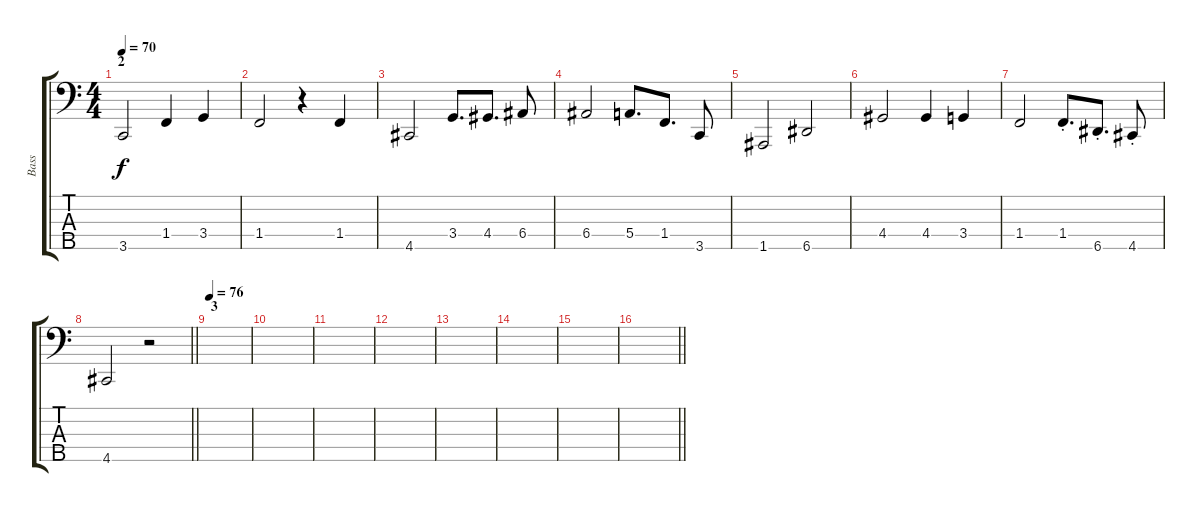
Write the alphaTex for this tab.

\track ("Bass" "Bass") {instrument electricbassfinger}
\staff {score tabs}
\tuning (G2 D2 A1 E1 A0) {hide}
\ts (4 4)
\section ("" "2")
\tempo 70
\clef f4
\ks c
3.5.2{dy f} 1.4.4 3.4.4 |
1.4.2 r.4 1.4.4 |
4.5.2 3.4.8{d} 4.4.8{d} 6.4.8 |
6.4.2 5.4.8{d} 1.4.8{d} 3.5.8 |
1.5.2 6.5.2 |
4.4.2 4.4.4 3.4.4 |
1.4.2 1.4{st}.8{d} 6.5{st}.8{d} 4.5{st}.8 |
\barLineRight lightlight
4.5.2 r.2 |
\section ("" "3")
\tempo 76
|
|
|
|
|
|
|
\barLineRight lightlight
